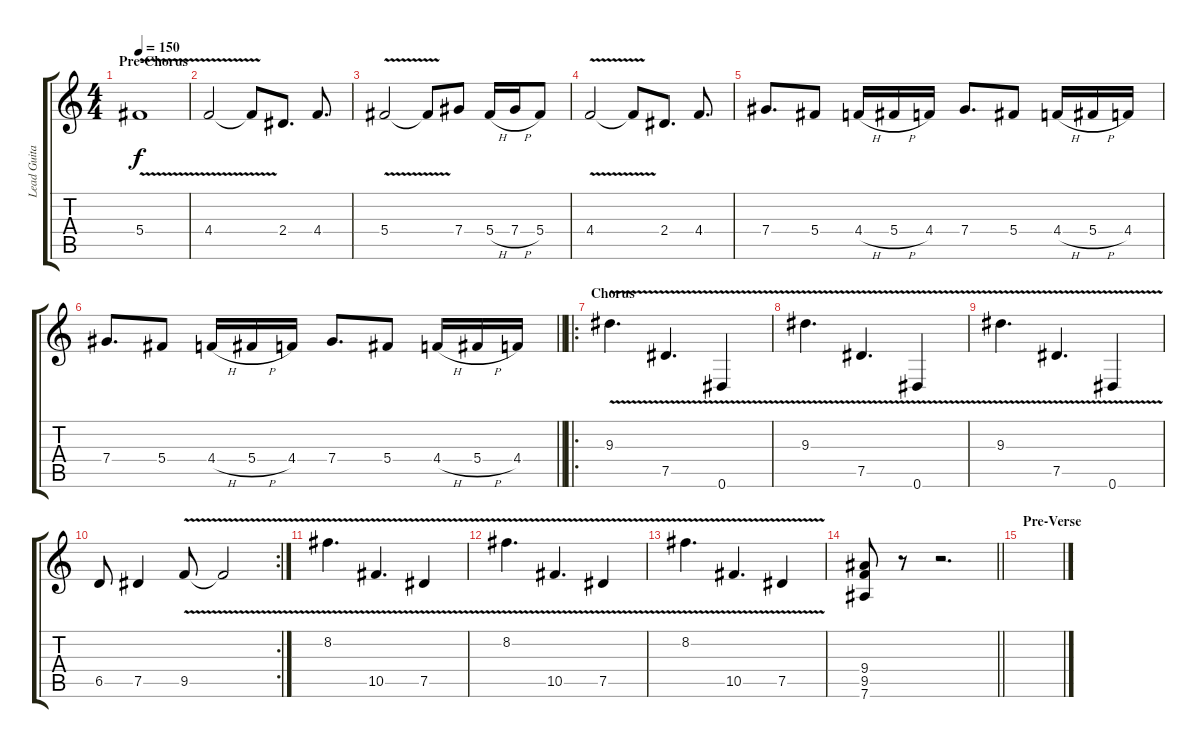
\track ("Lead Guitar" "Lead Guita") {instrument distortionguitar}
\staff {score tabs}
\tuning (Eb4 Bb3 Gb3 Db3 Ab2 Eb2) {hide}
\ts (4 4)
\section ("" "Pre-Chorus")
\tempo 150
\clef g2
\ks c
5.4{v}.1{dy f} |
4.4{v}.2 4.4{t}.8 2.4.8{d} 4.4.8{d} |
5.4{v}.2 5.4{t}.8 7.4.8 5.4{h}.16 7.4{h}.16 5.4.8 |
4.4{v}.2 4.4{t}.8 2.4.8{d} 4.4.8{d} |
7.4.8{d} 5.4.8 4.4{h}.16 5.4{h}.16 4.4.16 7.4.8{d} 5.4.8 4.4{h}.16 5.4{h}.16 4.4.16 |
\barLineRight lightlight
7.4.8{d} 5.4.8 4.4{h}.16 5.4{h}.16 4.4.16 7.4.8{d} 5.4.8 4.4{h}.16 5.4{h}.16 4.4.16 |
\ro
\section ("" "Chorus")
9.3{v}.4{d} 7.5{v}.4{d} 0.6{v}.4 |
9.3{v}.4{d} 7.5{v}.4{d} 0.6{v}.4 |
9.3{v}.4{d} 7.5{v}.4{d} 0.6{v}.4 |
\rc 2
6.5.8 7.5.4 9.5{v}.8 9.5{t}.2 |
8.2{v}.4{d} 10.5{v}.4{d} 7.5{v}.4 |
8.2{v}.4{d} 10.5{v}.4{d} 7.5{v}.4 |
8.2{v}.4{d} 10.5{v}.4{d} 7.5{v}.4 |
\barLineRight lightlight
(9.4 9.5 7.6).8 r.8 r.2{d} |
\section ("" "Pre-Verse")
